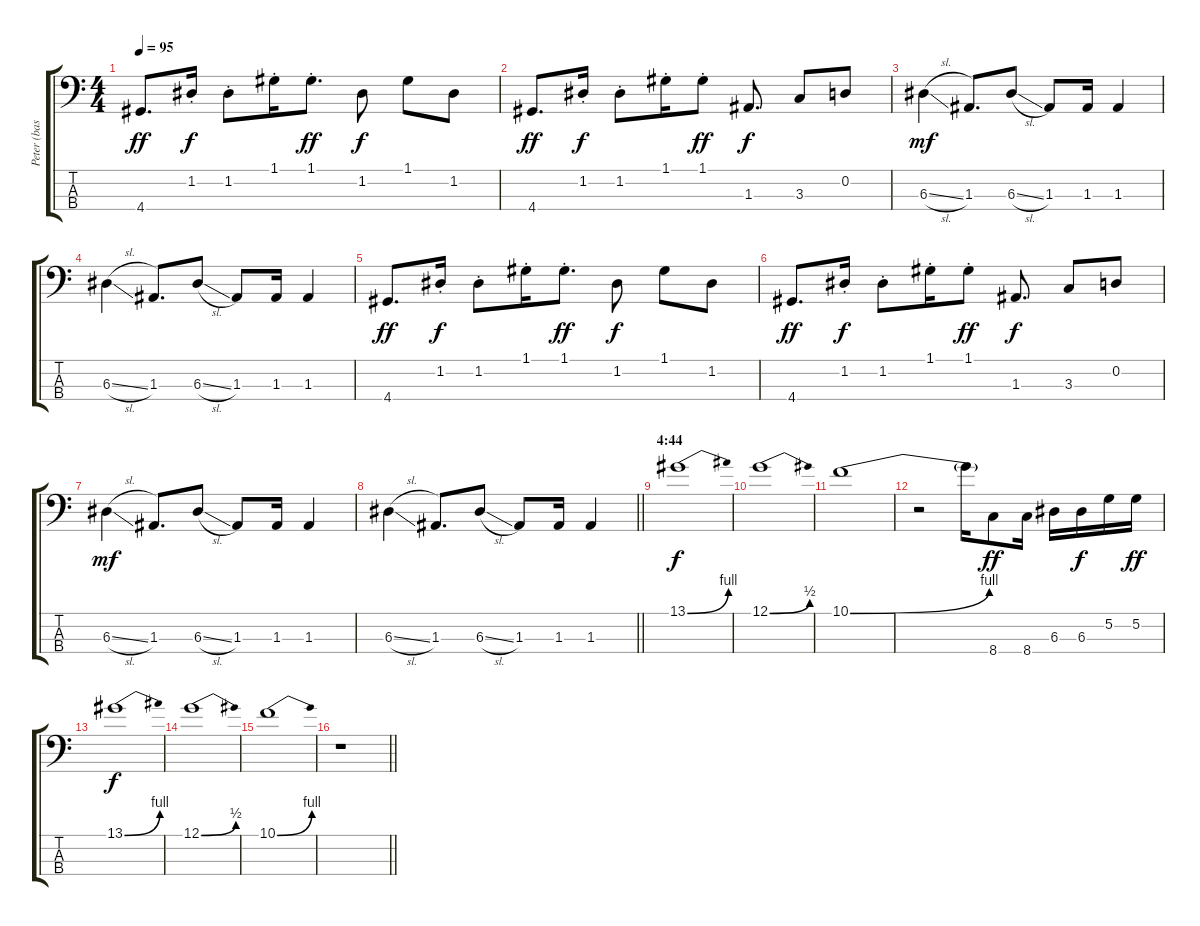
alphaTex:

\track ("Peter (bass)" "Peter (bas") {instrument electricbassfinger}
\staff {score tabs}
\tuning (G2 D2 A1 E1) {hide}
\ts (4 4)
\tempo 95
\clef f4
\ks c
4.4.8{d dy ff} 1.2{st}.16{dy f} 1.2{st}.8 1.1{st}.16 1.1{st}.8{d dy ff} 1.2.8{dy f} 1.1.8 1.2.8 |
4.4.8{d dy ff} 1.2{st}.16{dy f} 1.2{st}.8 1.1{st}.16 1.1{st}.8{dy ff} 1.3.8{d dy f} 3.3.8 0.2.8 |
6.3{sl}.4{dy mf} 1.3.8{d} 6.3{sl}.8 1.3.8 1.3.16 1.3.4 |
6.3{sl}.4 1.3.8{d} 6.3{sl}.8 1.3.8 1.3.16 1.3.4 |
4.4.8{d dy ff} 1.2{st}.16{dy f} 1.2{st}.8 1.1{st}.16 1.1{st}.8{d dy ff} 1.2.8{dy f} 1.1.8 1.2.8 |
4.4.8{d dy ff} 1.2{st}.16{dy f} 1.2{st}.8 1.1{st}.16 1.1{st}.8{dy ff} 1.3.8{d dy f} 3.3.8 0.2.8 |
6.3{sl}.4{dy mf} 1.3.8{d} 6.3{sl}.8 1.3.8 1.3.16 1.3.4 |
\barLineRight lightlight
6.3{sl}.4 1.3.8{d} 6.3{sl}.8 1.3.8 1.3.16 1.3.4 |
\section ("" "4:44")
13.1{be (bend 0 0 60 4)}.1{dy f} |
12.1{be (bend 0 0 60 2)}.1 |
10.1{be (bend 0 0 60 4)}.1 |
r.2 10.1{t}.16 8.4.8{dy ff} 8.4.16 6.3.16 6.3.16{dy f} 5.2.16 5.2.16{dy ff} |
13.1{be (bend 0 0 60 4)}.1{dy f} |
12.1{be (bend 0 0 60 2)}.1 |
10.1{be (bend 0 0 60 4)}.1 |
\barLineRight lightlight
r.1
